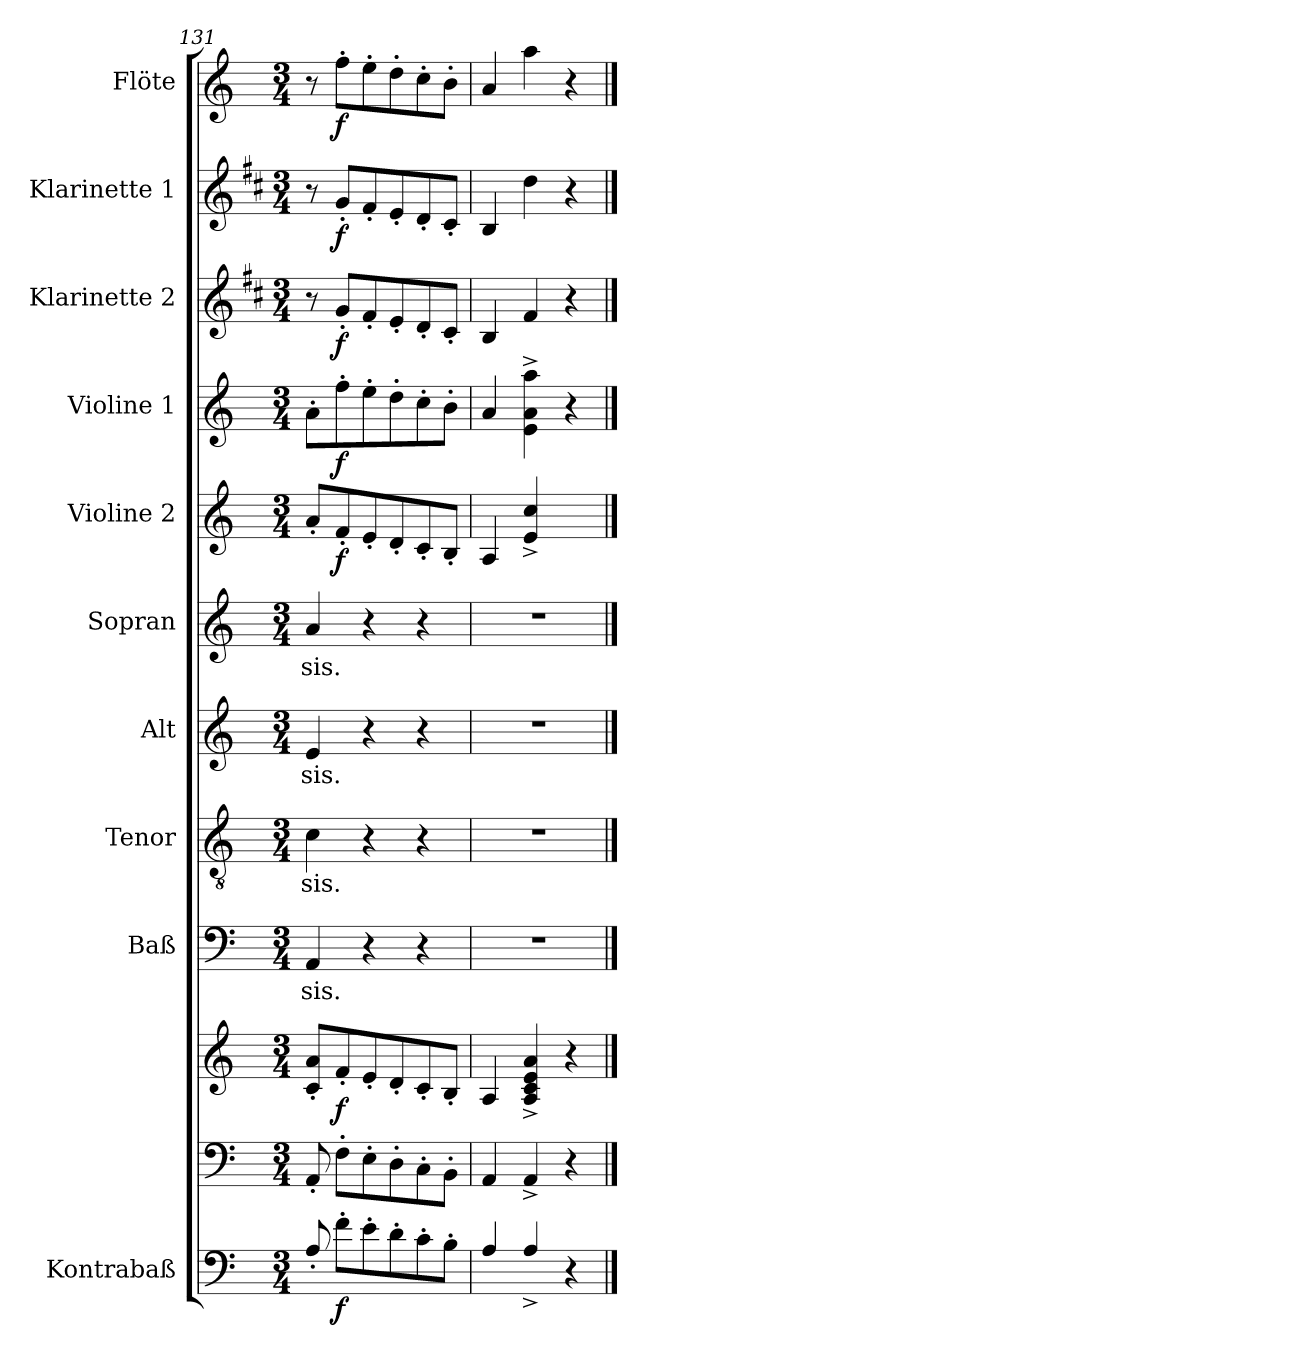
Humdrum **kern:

**kern	**dynam	**kern	**kern	**dynam	**kern	**text	**kern	**text	**kern	**text	**kern	**text	**kern	**dynam	**kern	**dynam	**kern	**dynam	**kern	**dynam	**kern	**dynam
*part11	*part11	*part10	*part10	*part10	*part9	*part9	*part8	*part8	*part7	*part7	*part6	*part6	*part5	*part5	*part4	*part4	*part3	*part3	*part2	*part2	*part1	*part1
*staff12	*staff12	*staff11	*staff10	*staff10/11	*staff9	*staff9	*staff8	*staff8	*staff7	*staff7	*staff6	*staff6	*staff5	*staff5	*staff4	*staff4	*staff3	*staff3	*staff2	*staff2	*staff1	*staff1
*I"Kontrabaß	*	*	*	*	*I"Baß	*	*I"Tenor	*	*I"Alt	*	*I"Sopran	*	*I"Violine 2	*	*I"Violine 1	*	*I"Klarinette 2	*	*I"Klarinette 1	*	*I"Flöte	*
*	*	*	*	*	*	*	*	*	*	*	*	*	*I'Vln	*	*I'Vln	*	*	*	*	*	*I'Fl	*
*clefF4	*	*clefF4	*clefG2	*	*clefF4	*	*clefGv2	*	*clefG2	*	*clefG2	*	*clefG2	*	*clefG2	*	*clefG2	*	*clefG2	*	*clefG2	*
*ITrd7c12	*	*	*	*	*	*	*	*	*	*	*	*	*	*	*	*	*ITrd1c2	*	*ITrd1c2	*	*	*
*k[]	*	*k[]	*k[]	*	*k[]	*	*k[]	*	*k[]	*	*k[]	*	*k[]	*	*k[]	*	*k[]	*	*k[]	*	*k[]	*
*C:	*	*C:	*C:	*	*C:	*	*C:	*	*C:	*	*C:	*	*C:	*	*C:	*	*C:	*	*C:	*	*C:	*
*M3/4	*	*M3/4	*M3/4	*	*M3/4	*	*M3/4	*	*M3/4	*	*M3/4	*	*M3/4	*	*M3/4	*	*M3/4	*	*M3/4	*	*M3/4	*
=131	=131	=131	=131	=131	=131	=131	=131	=131	=131	=131	=131	=131	=131	=131	=131	=131	=131	=131	=131	=131	=131	=131
!	!	!	!	!	!	!LO:LY:b	!	!LO:LY:b	!	!LO:LY:b	!	!LO:LY:b	!	!	!	!	!	!	!	!	!	!
8AA'</	.	8AA'</	8c/'< 8a/'<L	.	4AA/	-sis.	4c\	-sis.	4e/	-sis.	4a/	-sis.	8a'</L	.	8a'>\L	.	8r	.	8r	.	8r	.
!	!LO:DY:b	!	!	!LO:DY:b	!	!	!	!	!	!	!	!	!	!LO:DY:b	!	!LO:DY:b	!	!LO:DY:b	!	!LO:DY:b	!	!LO:DY:b
8F'>\L	f	8F'>\L	8f'</	f	.	.	.	.	.	.	.	.	8f'</	f	8ff'>\	f	8f'</L	f	8f'</L	f	8ff'>\L	f
8E'>\	.	8E'>\	8e'</	.	4r	.	4r	.	4r	.	4r	.	8e'</	.	8ee'>\	.	8e'</	.	8e'</	.	8ee'>\	.
8D'>\	.	8D'>\	8d'</	.	.	.	.	.	.	.	.	.	8d'</	.	8dd'>\	.	8d'</	.	8d'</	.	8dd'>\	.
8C'>\	.	8C'>\	8c'</	.	4r	.	4r	.	4r	.	4r	.	8c'</	.	8cc'>\	.	8c'</	.	8c'</	.	8cc'>\	.
8BB'>\J	.	8BB'>\J	8B'</J	.	.	.	.	.	.	.	.	.	8B'</J	.	8b'>\J	.	8B'</J	.	8B'</J	.	8b'>\J	.
=132	=132	=132	=132	=132	=132	=132	=132	=132	=132	=132	=132	=132	=132	=132	=132	=132	=132	=132	=132	=132	=132	=132
4AA/	.	4AA/	4A/	.	2.r	.	2.r	.	2.r	.	2.r	.	4A/	.	4a/	.	4A/	.	4A/	.	4a/	.
4AA^</	.	4AA^</	4A/^< 4c/^< 4e/^< 4a/^<	.	.	.	.	.	.	.	.	.	4e/^< 4cc/^<	.	4e\^> 4a\^> 4aa\^>	.	4e/	.	4cc\	.	4aa\	.
4r	.	4r	4r	.	.	.	.	.	.	.	.	.	4ryy	.	4r	.	4r	.	4r	.	4r	.
==	==	==	==	==	==	==	==	==	==	==	==	==	==	==	==	==	==	==	==	==	==	==
*-	*-	*-	*-	*-	*-	*-	*-	*-	*-	*-	*-	*-	*-	*-	*-	*-	*-	*-	*-	*-	*-	*-
